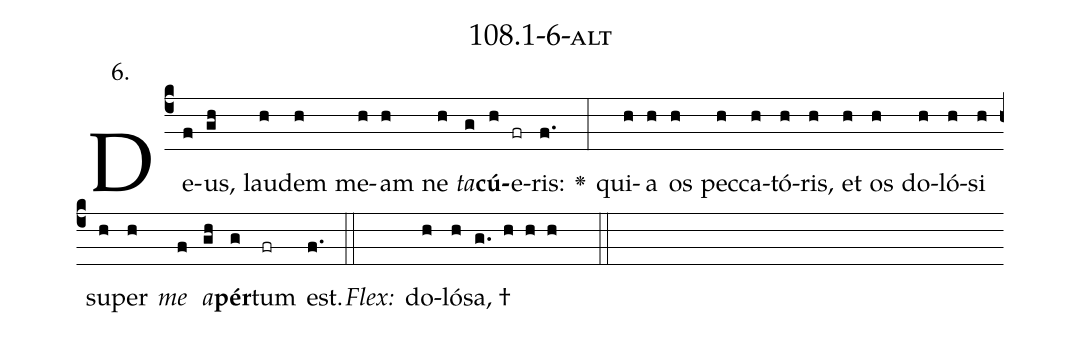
name: 108.1-6-alt;
annotation: 6.;
%%
(c4)De(f)us,(gh) lau(h)dem(h) me(h)am(h) ne(h) <i>ta</i>(g)<b>cú</b>(h)e(fr)ris:(f.) <v>\greheightstar</v>(:) qui(h)a(h) os(h) pec(h)ca(h)tó(h)ris,(h) et(h) os(h) do(h)ló(h)si(h) su(h)per(h) <i>me</i>(f) <i>a</i>(gh)<b>pér</b>(g)tum(fr) est.(f.) (::)
<i>Flex:</i>()  do(h)ló(h)sa, †(g. h h h  ::)

%E(h) u(h) o(f) u(gh) a(g) e.(f.) (::)
